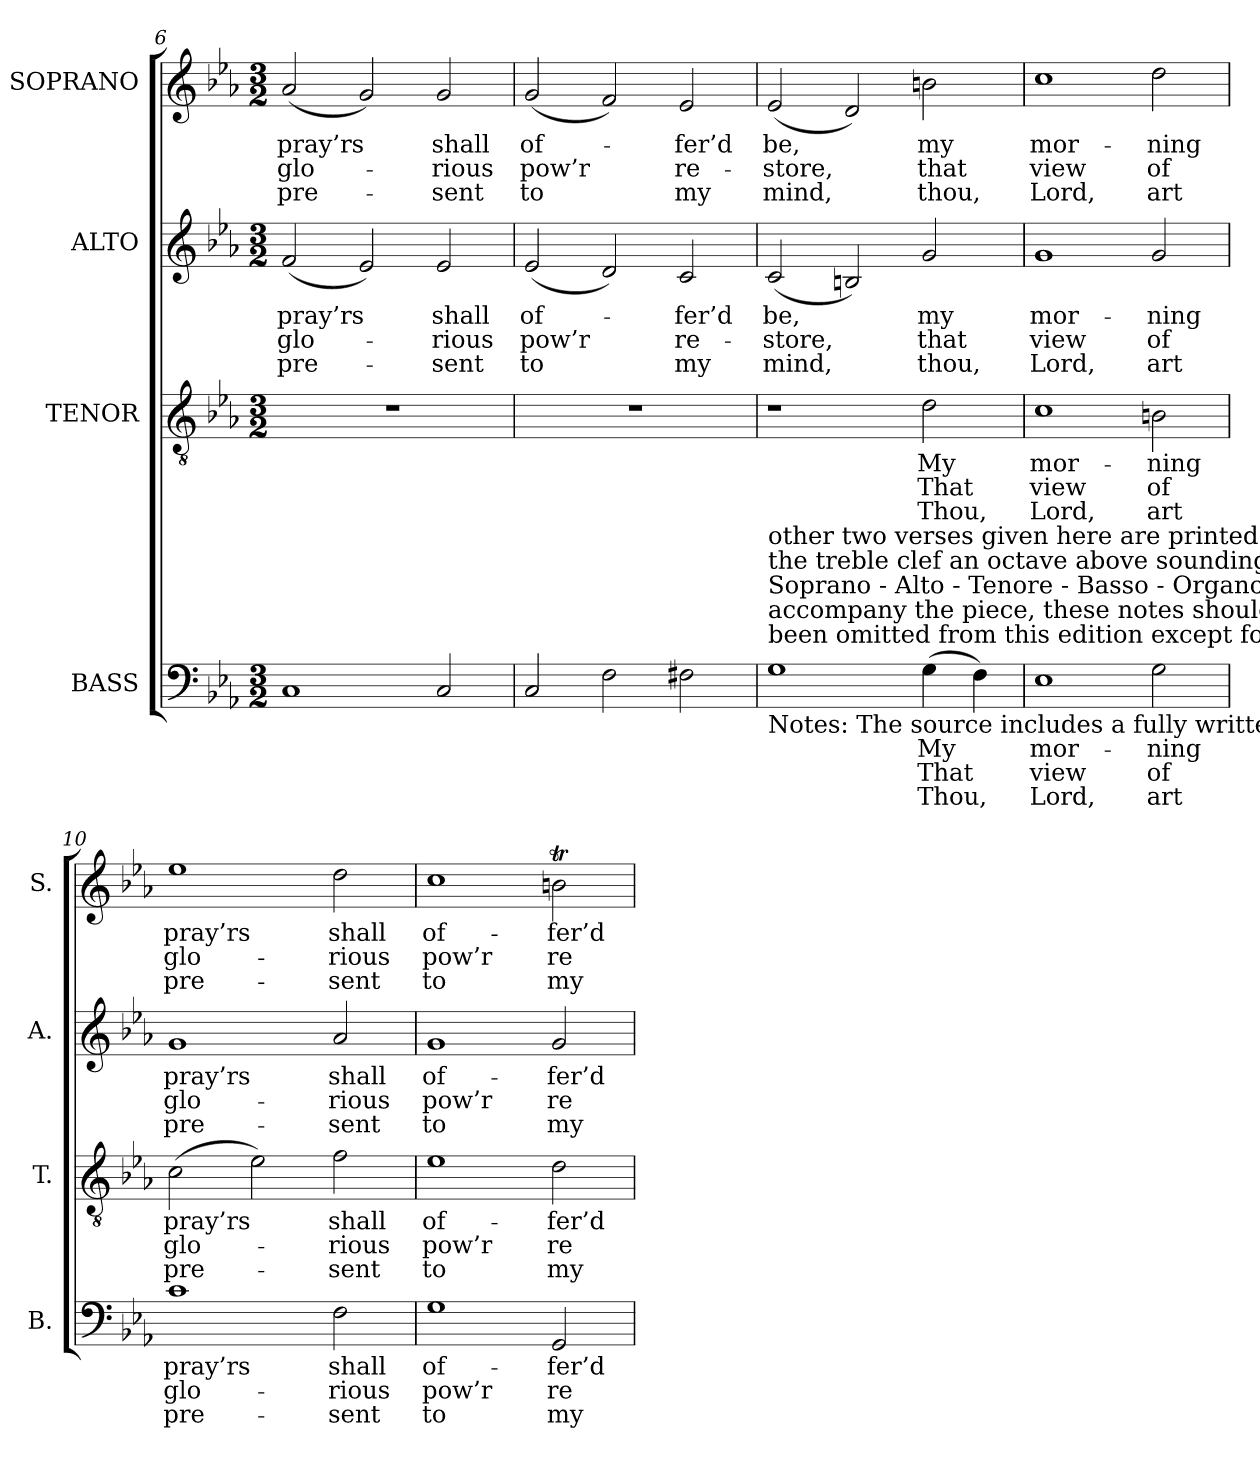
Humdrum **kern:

**kern	**text	**text	**text	**kern	**text	**text	**text	**kern	**text	**text	**text	**kern	**text	**text	**text
*part4	*part4	*part4	*part4	*part3	*part3	*part3	*part3	*part2	*part2	*part2	*part2	*part1	*part1	*part1	*part1
*staff4	*staff4	*staff4	*staff4	*staff3	*staff3	*staff3	*staff3	*staff2	*staff2	*staff2	*staff2	*staff1	*staff1	*staff1	*staff1
*I"BASS	*	*	*	*I"TENOR	*	*	*	*I"ALTO	*	*	*	*I"SOPRANO	*	*	*
*I'B.	*	*	*	*I'T.	*	*	*	*I'A.	*	*	*	*I'S.	*	*	*
*clefF4	*	*	*	*clefGv2	*	*	*	*clefG2	*	*	*	*clefG2	*	*	*
*	*	*	*	*ITrd7c12	*	*	*	*	*	*	*	*	*	*	*
*k[b-e-a-]	*	*	*	*k[b-e-a-]	*	*	*	*k[b-e-a-]	*	*	*	*k[b-e-a-]	*	*	*
*c:	*	*	*	*c:	*	*	*	*c:	*	*	*	*c:	*	*	*
*M3/2	*	*	*	*M3/2	*	*	*	*M3/2	*	*	*	*M3/2	*	*	*
=6	=6	=6	=6	=6	=6	=6	=6	=6	=6	=6	=6	=6	=6	=6	=6
!	!	!	!	!LO:N:vis=1	!	!	!	!	!	!	!	!	!	!	!
!	!	!	!	!	!	!	!	!	!LO:LY:b:color=#000000	!LO:LY:b:color=#000000	!LO:LY:b:color=#000000	!	!	!	!
!	!	!	!	!	!	!	!	!	!	!	!	!	!LO:LY:b:color=#000000	!LO:LY:b:color=#000000	!LO:LY:b:color=#000000
1Ci	.	.	.	1.r	.	.	.	(2fi/	pray’rs	glo-	pre-	(2a-i/	pray’rs	glo-	pre-
.	.	.	.	.	.	.	.	2e-i/)	.	.	.	2gi/)	.	.	.
!	!	!	!	!	!	!	!	!	!LO:LY:b:color=#000000	!LO:LY:b:color=#000000	!LO:LY:b:color=#000000	!	!	!	!
!	!	!	!	!	!	!	!	!	!	!	!	!	!LO:LY:b:color=#000000	!LO:LY:b:color=#000000	!LO:LY:b:color=#000000
2Ci/	.	.	.	.	.	.	.	2e-i/	shall	-rious	-sent	2gi/	shall	-rious	-sent
=7	=7	=7	=7	=7	=7	=7	=7	=7	=7	=7	=7	=7	=7	=7	=7
!	!	!	!	!LO:N:vis=1	!	!	!	!	!	!	!	!	!	!	!
!	!	!	!	!	!	!	!	!	!LO:LY:b:color=#000000	!LO:LY:b:color=#000000	!LO:LY:b:color=#000000	!	!	!	!
!	!	!	!	!	!	!	!	!	!	!	!	!	!LO:LY:b:color=#000000	!LO:LY:b:color=#000000	!LO:LY:b:color=#000000
2Ci/	.	.	.	1.r	.	.	.	(2e-i/	of-	pow’r	to	(2gi/	of-	pow’r	to
2Fi\	.	.	.	.	.	.	.	2di/)	.	.	.	2fi/)	.	.	.
!	!	!	!	!	!	!	!	!	!LO:LY:b:color=#000000	!LO:LY:b:color=#000000	!LO:LY:b:color=#000000	!	!	!	!
!	!	!	!	!	!	!	!	!	!	!	!	!	!LO:LY:b:color=#000000	!LO:LY:b:color=#000000	!LO:LY:b:color=#000000
2F#Xi\	.	.	.	.	.	.	.	2ci/	-fer’d	re-	my	2e-i/	-fer’d	re-	my
!!LO:LB:g=z
=8	=8	=8	=8	=8	=8	=8	=8	=8	=8	=8	=8	=8	=8	=8	=8
!	!	!	!	!	!	!	!	!	!LO:LY:b:color=#000000	!LO:LY:b:color=#000000	!LO:LY:b:color=#000000	!	!	!	!
!LO:TX:b:t=Notes&colon; The source includes a fully written out keyboard accompaniment, which largely doubles the voice parts and has	!	!	!	!	!	!	!	!	!	!	!	!	!	!	!
!LO:TX:t=been omitted from this edition except for the small notes given here on the voice staves&colon; if instruments are used to	!	!	!	!	!	!	!	!	!	!	!	!	!	!	!
!LO:TX:t=accompany the piece, these notes should be played. Part allocations are identified in the first piece in the source as	!	!	!	!	!	!	!	!	!	!	!	!	!	!	!
!LO:TX:t=Soprano - Alto - Tenore - Basso - Organo&colon; the order of parts is as given here. The Alto part is printed in the source in	!	!	!	!	!	!	!	!	!	!	!	!	!	!	!
!LO:TX:t=the treble clef an octave above sounding pitch. The text of the first verse only is underlaid in the source, where the	!	!	!	!	!	!	!	!	!	!	!	!	!	!	!
!LO:TX:t=other two verses given here are printed after the music&colon; these have been underlaid editorially.	!	!	!	!	!	!	!	!	!	!	!	!	!	!	!
!	!	!	!	!	!	!	!	!	!	!	!	!	!LO:LY:b:color=#000000	!LO:LY:b:color=#000000	!LO:LY:b:color=#000000
1Gi	.	.	.	1r	.	.	.	(2ci/	be,	-store,	mind,	(2e-i/	be,	-store,	mind,
.	.	.	.	.	.	.	.	2Bni/)	.	.	.	2di/)	.	.	.
!	!LO:LY:b:color=#000000	!LO:LY:b:color=#000000	!LO:LY:b:color=#000000	!	!	!	!	!	!	!	!	!	!	!	!
!	!	!	!	!	!LO:LY:b:color=#000000	!LO:LY:b:color=#000000	!LO:LY:b:color=#000000	!	!	!	!	!	!	!	!
!	!	!	!	!	!	!	!	!	!LO:LY:b:color=#000000	!LO:LY:b:color=#000000	!LO:LY:b:color=#000000	!	!	!	!
!	!	!	!	!	!	!	!	!	!	!	!	!	!LO:LY:b:color=#000000	!LO:LY:b:color=#000000	!LO:LY:b:color=#000000
(4Gi\	My	That	Thou,	2Di\	My	That	Thou,	2gi/	my	that	thou,	2bni\	my	that	thou,
4Fi\)	.	.	.	.	.	.	.	.	.	.	.	.	.	.	.
=9	=9	=9	=9	=9	=9	=9	=9	=9	=9	=9	=9	=9	=9	=9	=9
!	!LO:LY:b:color=#000000	!LO:LY:b:color=#000000	!LO:LY:b:color=#000000	!	!	!	!	!	!	!	!	!	!	!	!
!	!	!	!	!	!LO:LY:b:color=#000000	!LO:LY:b:color=#000000	!LO:LY:b:color=#000000	!	!	!	!	!	!	!	!
!	!	!	!	!	!	!	!	!	!LO:LY:b:color=#000000	!LO:LY:b:color=#000000	!LO:LY:b:color=#000000	!	!	!	!
!	!	!	!	!	!	!	!	!	!	!	!	!	!LO:LY:b:color=#000000	!LO:LY:b:color=#000000	!LO:LY:b:color=#000000
1E-i	mor-	view	Lord,	1Ci	mor-	view	Lord,	1gi	mor-	view	Lord,	1cci	mor-	view	Lord,
!	!LO:LY:b:color=#000000	!LO:LY:b:color=#000000	!LO:LY:b:color=#000000	!	!	!	!	!	!	!	!	!	!	!	!
!	!	!	!	!	!LO:LY:b:color=#000000	!LO:LY:b:color=#000000	!LO:LY:b:color=#000000	!	!	!	!	!	!	!	!
!	!	!	!	!	!	!	!	!	!LO:LY:b:color=#000000	!LO:LY:b:color=#000000	!LO:LY:b:color=#000000	!	!	!	!
!	!	!	!	!	!	!	!	!	!	!	!	!	!LO:LY:b:color=#000000	!LO:LY:b:color=#000000	!LO:LY:b:color=#000000
2Gi\	-ning	of	art	2BBni\	-ning	of	art	2gi/	-ning	of	art	2ddi\	-ning	of	art
=10	=10	=10	=10	=10	=10	=10	=10	=10	=10	=10	=10	=10	=10	=10	=10
!	!LO:LY:b:color=#000000	!LO:LY:b:color=#000000	!LO:LY:b:color=#000000	!	!	!	!	!	!	!	!	!	!	!	!
!	!	!	!	!	!LO:LY:b:color=#000000	!LO:LY:b:color=#000000	!LO:LY:b:color=#000000	!	!	!	!	!	!	!	!
!	!	!	!	!	!	!	!	!	!LO:LY:b:color=#000000	!LO:LY:b:color=#000000	!LO:LY:b:color=#000000	!	!	!	!
!	!	!	!	!	!	!	!	!	!	!	!	!	!LO:LY:b:color=#000000	!LO:LY:b:color=#000000	!LO:LY:b:color=#000000
1ci	pray’rs	glo-	pre-	(2Ci\	pray’rs	glo-	pre-	1gi	pray’rs	glo-	pre-	1ee-i	pray’rs	glo-	pre-
.	.	.	.	2E-i\)	.	.	.	.	.	.	.	.	.	.	.
!	!LO:LY:b:color=#000000	!LO:LY:b:color=#000000	!LO:LY:b:color=#000000	!	!	!	!	!	!	!	!	!	!	!	!
!	!	!	!	!	!LO:LY:b:color=#000000	!LO:LY:b:color=#000000	!LO:LY:b:color=#000000	!	!	!	!	!	!	!	!
!	!	!	!	!	!	!	!	!	!LO:LY:b:color=#000000	!LO:LY:b:color=#000000	!LO:LY:b:color=#000000	!	!	!	!
!	!	!	!	!	!	!	!	!	!	!	!	!	!LO:LY:b:color=#000000	!LO:LY:b:color=#000000	!LO:LY:b:color=#000000
2Fi\	shall	-rious	-sent	2Fi\	shall	-rious	-sent	2a-i/	shall	-rious	-sent	2ddi\	shall	-rious	-sent
=11	=11	=11	=11	=11	=11	=11	=11	=11	=11	=11	=11	=11	=11	=11	=11
!	!LO:LY:b:color=#000000	!LO:LY:b:color=#000000	!LO:LY:b:color=#000000	!	!	!	!	!	!	!	!	!	!	!	!
!	!	!	!	!	!LO:LY:b:color=#000000	!LO:LY:b:color=#000000	!LO:LY:b:color=#000000	!	!	!	!	!	!	!	!
!	!	!	!	!	!	!	!	!	!LO:LY:b:color=#000000	!LO:LY:b:color=#000000	!LO:LY:b:color=#000000	!	!	!	!
!	!	!	!	!	!	!	!	!	!	!	!	!	!LO:LY:b:color=#000000	!LO:LY:b:color=#000000	!LO:LY:b:color=#000000
1Gi	of-	pow’r	to	1E-i	of-	pow’r	to	1gi	of-	pow’r	to	1cci	of-	pow’r	to
!	!LO:LY:b:color=#000000	!LO:LY:b:color=#000000	!LO:LY:b:color=#000000	!	!	!	!	!	!	!	!	!	!	!	!
!	!	!	!	!	!LO:LY:b:color=#000000	!LO:LY:b:color=#000000	!LO:LY:b:color=#000000	!	!	!	!	!	!	!	!
!	!	!	!	!	!	!	!	!	!LO:LY:b:color=#000000	!LO:LY:b:color=#000000	!LO:LY:b:color=#000000	!	!	!	!
!	!	!	!	!	!	!	!	!	!	!	!	!	!LO:LY:b:color=#000000	!LO:LY:b:color=#000000	!LO:LY:b:color=#000000
2GGi/	-fer’d	re-	my	2Di\	-fer’d	re-	my	2gi/	-fer’d	re-	my	2bnti\	-fer’d	re-	my
=	=	=	=	=	=	=	=	=	=	=	=	=	=	=	=
*-	*-	*-	*-	*-	*-	*-	*-	*-	*-	*-	*-	*-	*-	*-	*-
